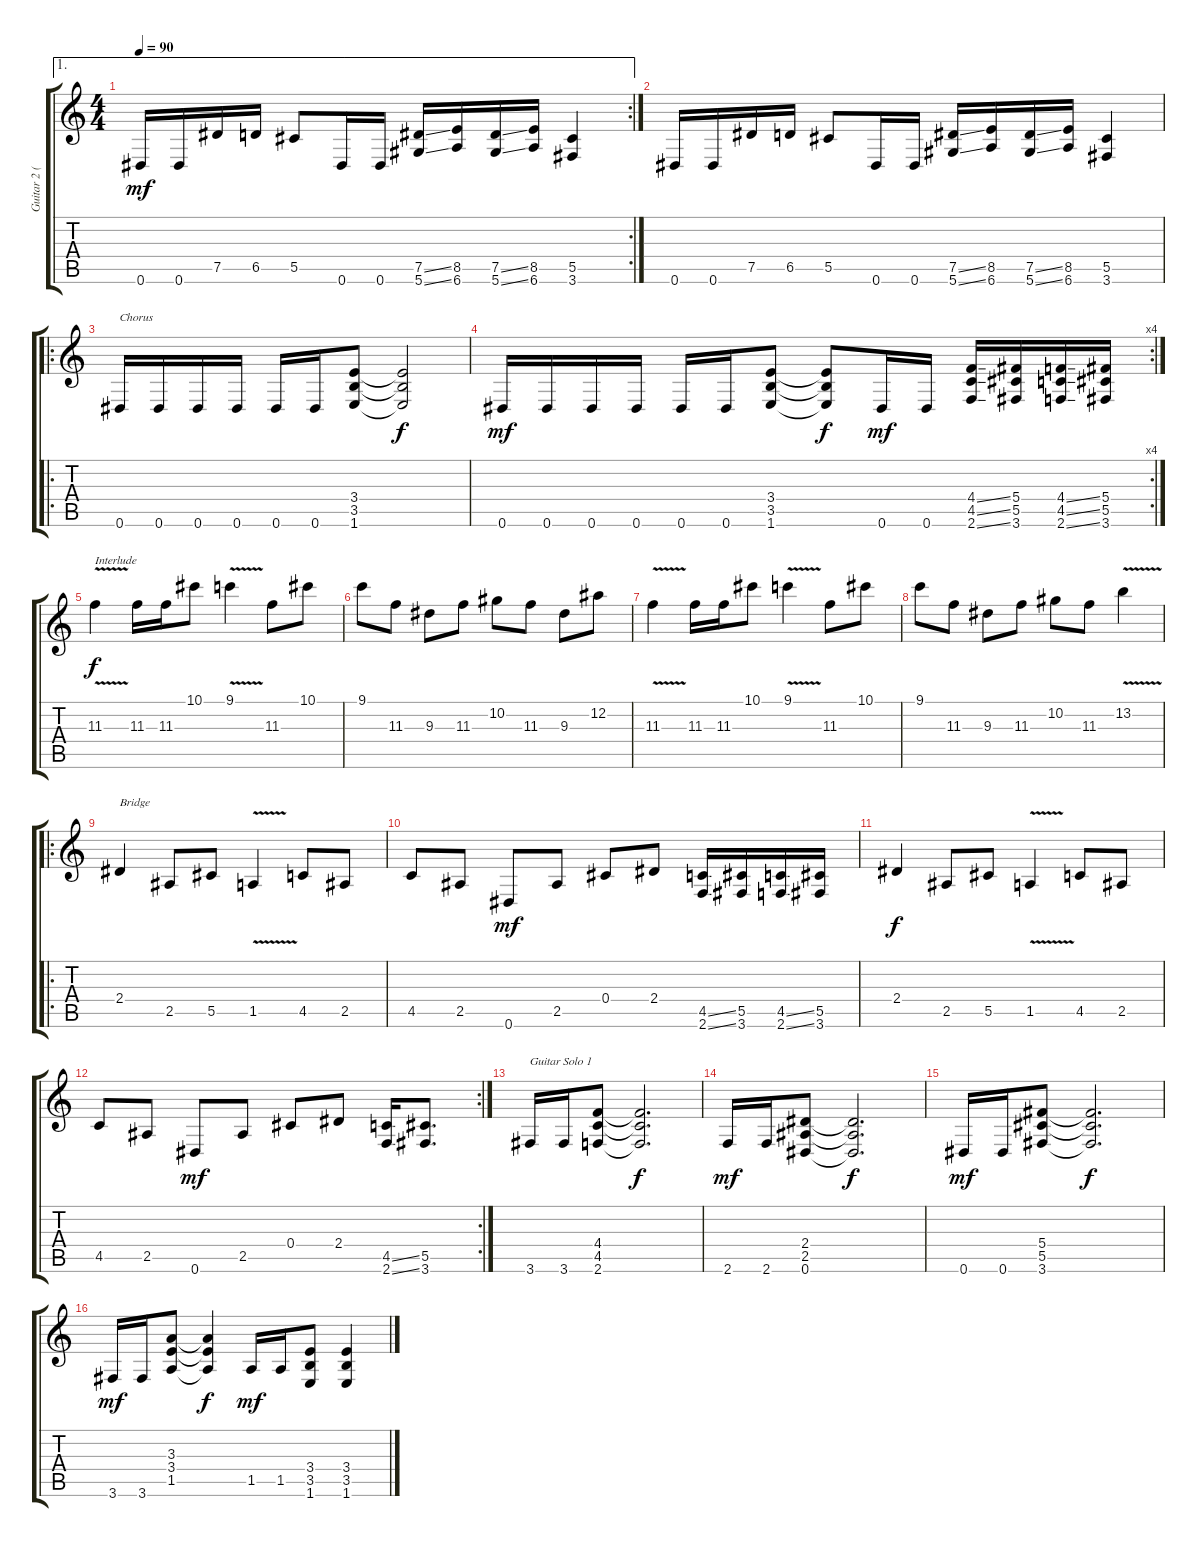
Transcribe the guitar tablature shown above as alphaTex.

\track ("Guitar 2 (Marty Friedman)" "Guitar 2 (") {instrument distortionguitar}
\staff {score tabs}
\tuning (Eb4 Bb3 Gb3 Db3 Ab2 Eb2) {hide}
\ae 1
\rc 2
\ts (4 4)
\tempo 90
\clef g2
\ks c
0.6.16{dy mf} 0.6.16 7.5.16 6.5.16 5.5.8 0.6.16 0.6.16 (7.5{ss} 5.6{ss}).16 (8.5 6.6).16 (7.5{ss} 5.6{ss}).16 (8.5 6.6).16 (5.5 3.6).4 |
0.6.16 0.6.16 7.5.16 6.5.16 5.5.8 0.6.16 0.6.16 (7.5{ss} 5.6{ss}).16 (8.5 6.6).16 (7.5{ss} 5.6{ss}).16 (8.5 6.6).16 (5.5 3.6).4 |
\ro
0.6.16{txt "Chorus"} 0.6.16 0.6.16 0.6.16 0.6.16 0.6.16 (3.4 3.5 1.6).8 (3.4{t} 3.5{t} 1.6{t}).2{dy f} |
\rc 4
0.6.16{dy mf} 0.6.16 0.6.16 0.6.16 0.6.16 0.6.16 (3.4 3.5 1.6).8 (3.4{t} 3.5{t} 1.6{t}).8{dy f} 0.6.16{dy mf} 0.6.16 (4.4{ss} 4.5{ss} 2.6{ss}).16 (5.4 5.5 3.6).16 (4.4{ss} 4.5{ss} 2.6{ss}).16 (5.4 5.5 3.6).16 |
11.3{v}.4{txt "Interlude" dy f} 11.3.16 11.3.16 10.1.8 9.1{v}.4 11.3.8 10.1.8 |
9.1.8 11.3.8 9.3.8 11.3.8 10.2.8 11.3.8 9.3.8 12.2.8 |
11.3{v}.4 11.3.16 11.3.16 10.1.8 9.1{v}.4 11.3.8 10.1.8 |
9.1.8 11.3.8 9.3.8 11.3.8 10.2.8 11.3.8 13.2{v}.4 |
\ro
2.4.4{txt "Bridge"} 2.5.8 5.5.8 1.5{v}.4 4.5.8 2.5.8 |
4.5.8 2.5.8 0.6.8{dy mf} 2.5.8 0.4.8 2.4.8 (4.5{ss} 2.6{ss}).16 (5.5 3.6).16 (4.5{ss} 2.6{ss}).16 (5.5 3.6).16 |
2.4.4{dy f} 2.5.8 5.5.8 1.5{v}.4 4.5.8 2.5.8 |
\rc 2
4.5.8 2.5.8 0.6.8{dy mf} 2.5.8 0.4.8 2.4.8 (4.5{ss} 2.6{ss}).16 (5.5 3.6).8{d} |
3.6.16{txt "Guitar Solo 1"} 3.6.16 (4.4 4.5 2.6).8 (4.4{t} 4.5{t} 2.6{t}).2{d dy f} |
2.6.16{dy mf} 2.6.16 (2.4 2.5 0.6).8 (2.4{t} 2.5{t} 0.6{t}).2{d dy f} |
0.6.16{dy mf} 0.6.16 (5.4 5.5 3.6).8 (5.4{t} 5.5{t} 3.6{t}).2{d dy f} |
3.6.16{dy mf} 3.6.16 (3.3 3.4 1.5).8 (3.3{t} 3.4{t} 1.5{t}).4{dy f} 1.5.16{dy mf} 1.5.16 (3.4 3.5 1.6).8 (3.4 3.5 1.6).4
